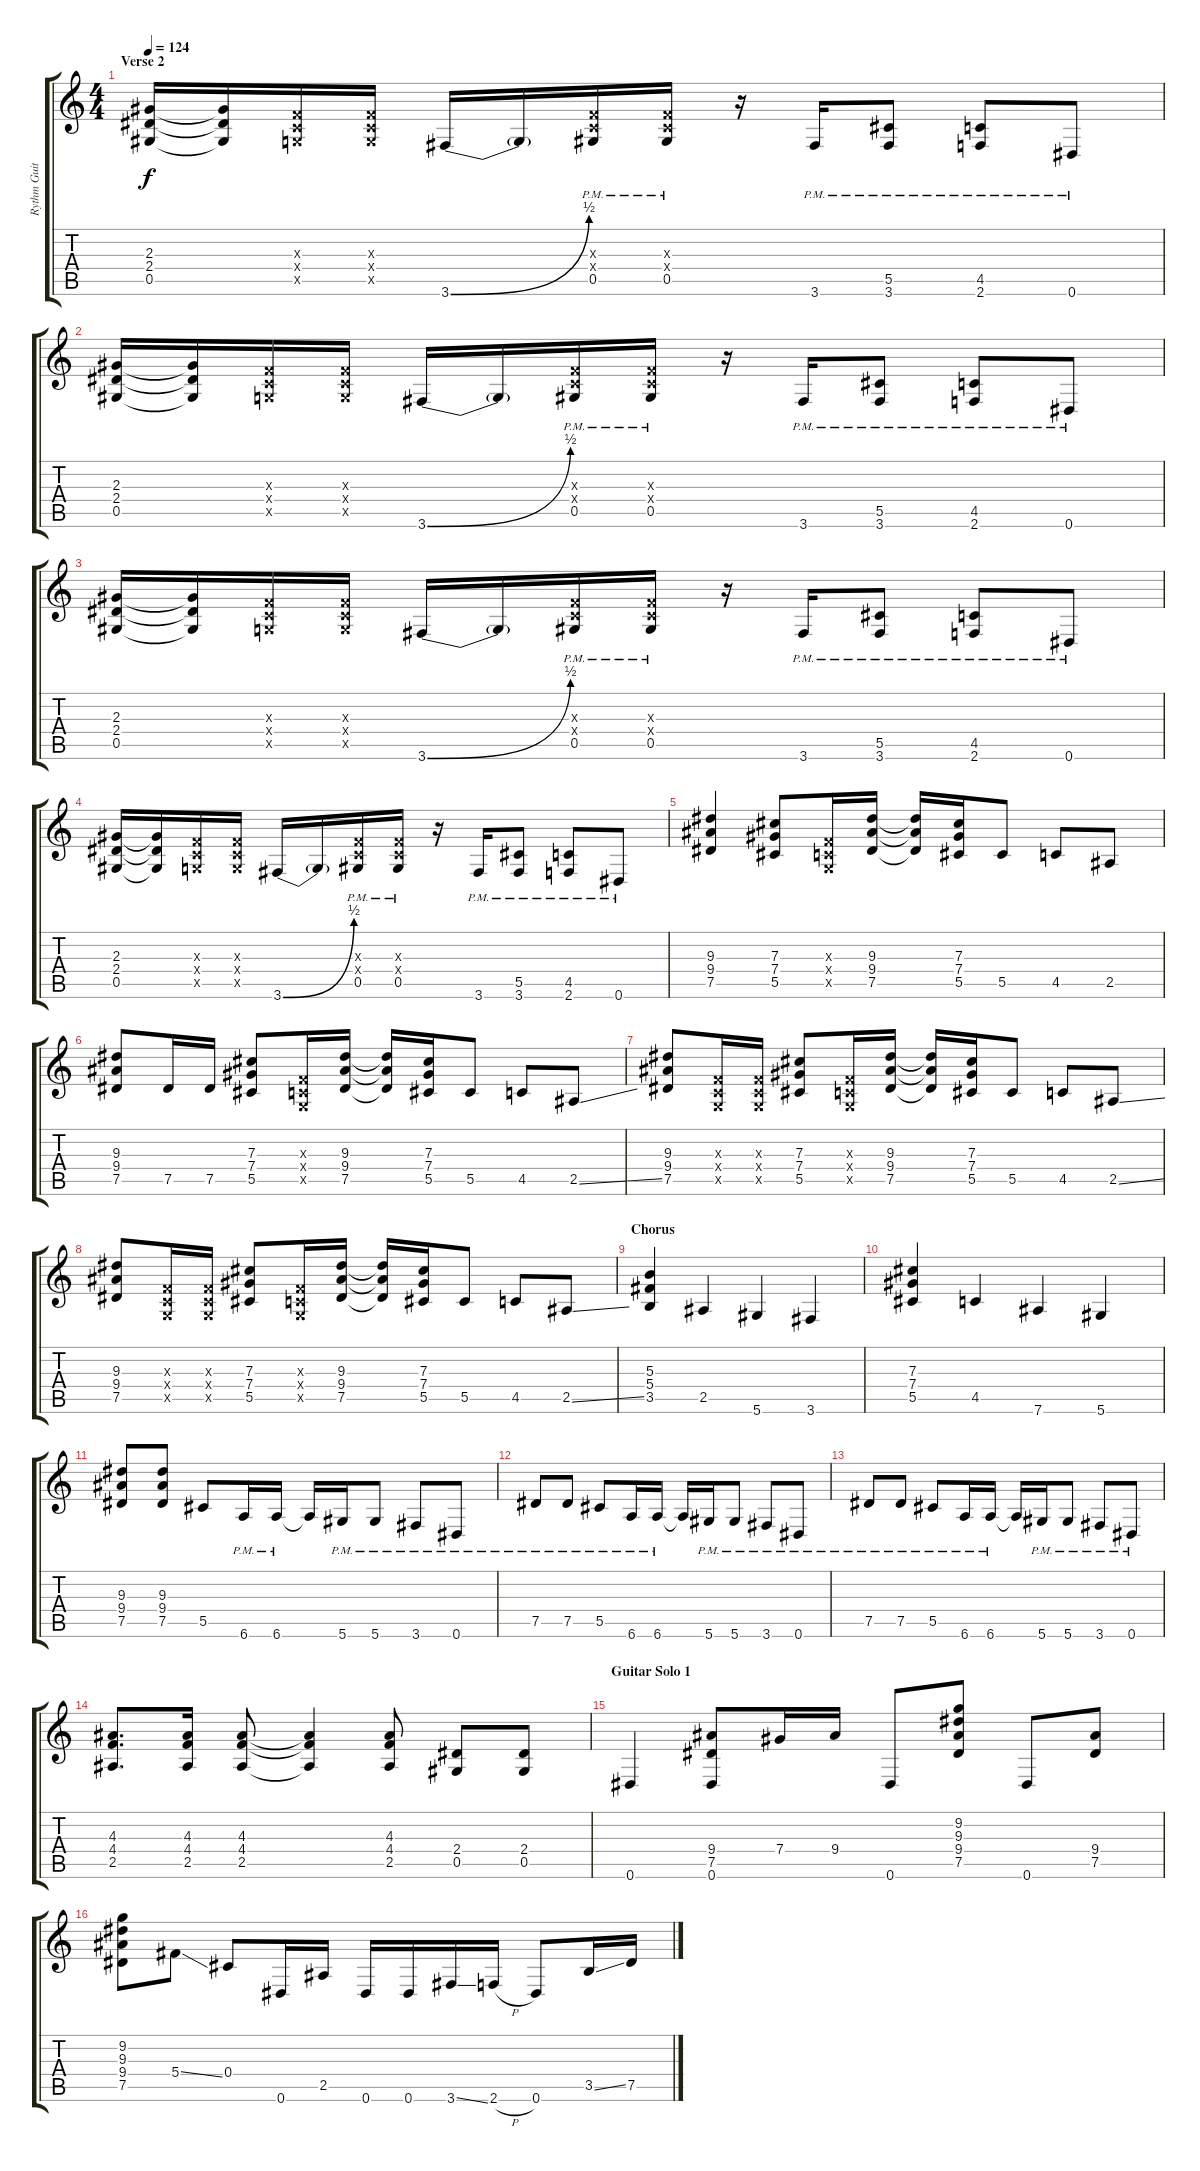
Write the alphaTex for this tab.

\track ("Rythm Guitar 1" "Rythm Guit") {instrument overdrivenguitar}
\staff {score tabs}
\tuning (Eb4 Bb3 Gb3 Db3 Ab2 Eb2) {hide}
\ts (4 4)
\section ("" "Verse 2")
\tempo 124
\clef g2
\ks c
(2.3 2.4 0.5).16{dy f} (2.3{t} 2.4{t} 0.5{t}).16 (-1.3{x} -1.4{x} -1.5{x}).16 (-1.3{x} -1.4{x} -1.5{x}).16 3.6{be (bend 0 0 60 2)}.16 3.6{t}.16 (-1.3{x} -1.4{x} 0.5{pm}).16 (-1.3{x} -1.4{x} 0.5{pm}).16 r.16 3.6{pm}.16 (5.5 3.6{pm}).8 (4.5 2.6{pm}).8 0.6{pm}.8 |
(2.3 2.4 0.5).16 (2.3{t} 2.4{t} 0.5{t}).16 (-1.3{x} -1.4{x} -1.5{x}).16 (-1.3{x} -1.4{x} -1.5{x}).16 3.6{be (bend 0 0 60 2)}.16 3.6{t}.16 (-1.3{x} -1.4{x} 0.5{pm}).16 (-1.3{x} -1.4{x} 0.5{pm}).16 r.16 3.6{pm}.16 (5.5 3.6{pm}).8 (4.5 2.6{pm}).8 0.6{pm}.8 |
(2.3 2.4 0.5).16 (2.3{t} 2.4{t} 0.5{t}).16 (-1.3{x} -1.4{x} -1.5{x}).16 (-1.3{x} -1.4{x} -1.5{x}).16 3.6{be (bend 0 0 60 2)}.16 3.6{t}.16 (-1.3{x} -1.4{x} 0.5{pm}).16 (-1.3{x} -1.4{x} 0.5{pm}).16 r.16 3.6{pm}.16 (5.5 3.6{pm}).8 (4.5 2.6{pm}).8 0.6{pm}.8 |
(2.3 2.4 0.5).16 (2.3{t} 2.4{t} 0.5{t}).16 (-1.3{x} -1.4{x} -1.5{x}).16 (-1.3{x} -1.4{x} -1.5{x}).16 3.6{be (bend 0 0 60 2)}.16 3.6{t}.16 (-1.3{x} -1.4{x} 0.5{pm}).16 (-1.3{x} -1.4{x} 0.5{pm}).16 r.16 3.6{pm}.16 (5.5 3.6{pm}).8 (4.5 2.6{pm}).8 0.6{pm}.8 |
(9.3 9.4 7.5).4 (7.3 7.4 5.5).8 (-1.3{x} -1.4{x} -1.5{x}).16 (9.3 9.4 7.5).16 (9.3{t} 9.4{t} 7.5{t}).16 (7.3 7.4 5.5).16 5.5.8 4.5.8 2.5.8 |
(9.3 9.4 7.5).8 7.5.16 7.5.16 (7.3 7.4 5.5).8 (-1.3{x} -1.4{x} -1.5{x}).16 (9.3 9.4 7.5).16 (9.3{t} 9.4{t} 7.5{t}).16 (7.3 7.4 5.5).16 5.5.8 4.5.8 2.5{ss}.8 |
(9.3 9.4 7.5).8 (-1.3{x} -1.4{x} -1.5{x}).16 (-1.3{x} -1.4{x} -1.5{x}).16 (7.3 7.4 5.5).8 (-1.3{x} -1.4{x} -1.5{x}).16 (9.3 9.4 7.5).16 (9.3{t} 9.4{t} 7.5{t}).16 (7.3 7.4 5.5).16 5.5.8 4.5.8 2.5{ss}.8 |
(9.3 9.4 7.5).8 (-1.3{x} -1.4{x} -1.5{x}).16 (-1.3{x} -1.4{x} -1.5{x}).16 (7.3 7.4 5.5).8 (-1.3{x} -1.4{x} -1.5{x}).16 (9.3 9.4 7.5).16 (9.3{t} 9.4{t} 7.5{t}).16 (7.3 7.4 5.5).16 5.5.8 4.5.8 2.5{ss}.8 |
\section ("" "Chorus")
(5.3 5.4 3.5).4 2.5.4 5.6.4 3.6.4 |
(7.3 7.4 5.5).4 4.5.4 7.6.4 5.6.4 |
(9.3 9.4 7.5).8 (9.3 9.4 7.5).8 5.5.8 6.6{pm}.16 6.6{pm}.16 6.6{t}.16 5.6{pm}.16 5.6{pm}.8 3.6{pm}.8 0.6{pm}.8 |
7.5{pm}.8 7.5{pm}.8 5.5{pm}.8 6.6{pm}.16 6.6{pm}.16 6.6{t}.16 5.6{pm}.16 5.6{pm}.8 3.6{pm}.8 0.6{pm}.8 |
7.5{pm}.8 7.5{pm}.8 5.5{pm}.8 6.6{pm}.16 6.6{pm}.16 6.6{t}.16 5.6{pm}.16 5.6{pm}.8 3.6{pm}.8 0.6{pm}.8 |
(4.3 4.4 2.5).8{d} (4.3 4.4 2.5).16 (4.3 4.4 2.5).8 (4.3{t} 4.4{t} 2.5{t}).4 (4.3 4.4 2.5).8 (2.4 0.5).8 (2.4 0.5).8 |
\section ("" "Guitar Solo 1")
0.6.4 (9.4 7.5 0.6).8 7.4.16 9.4.16 0.6.8 (9.2 9.3 9.4 7.5).8 0.6.8 (9.4 7.5).8 |
(9.2 9.3 9.4 7.5).8 5.4{ss}.8 0.4.8 0.6.16 2.5.16 0.6.16 0.6.16 3.6{ss}.16 2.6{h}.16 0.6.8 3.5{ss}.16 7.5.16
